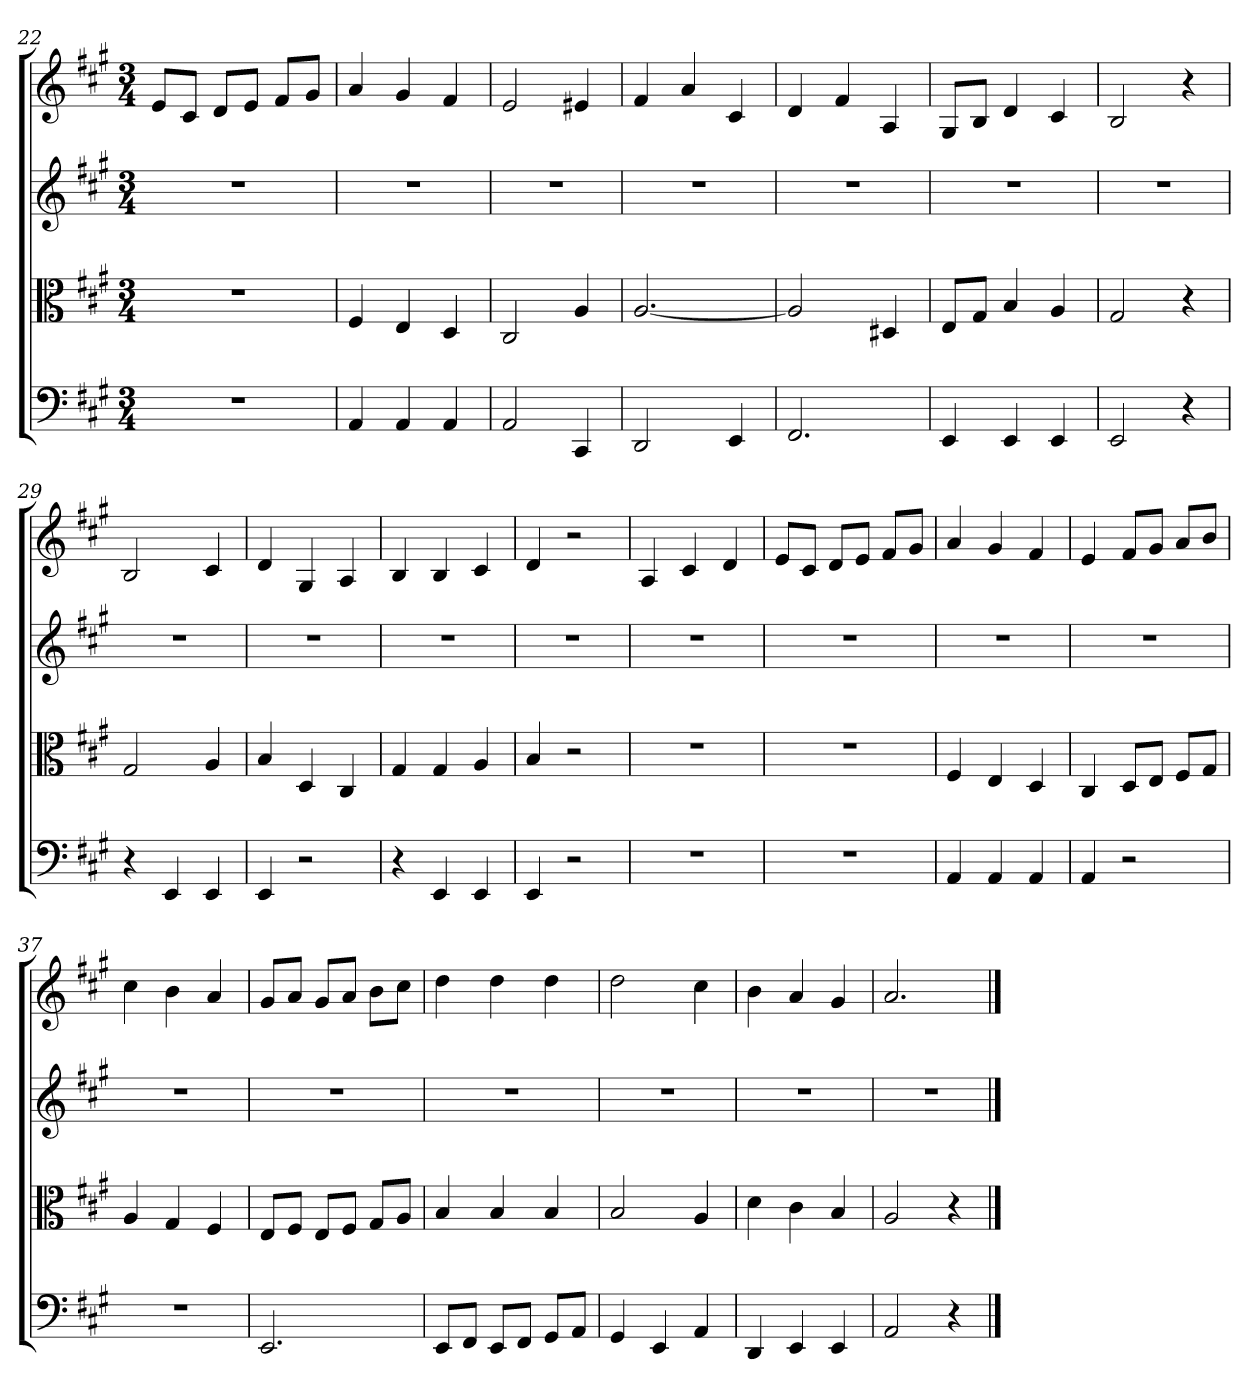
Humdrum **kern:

**kern	**kern	**kern	**kern
*part4	*part3	*part2	*part1
*staff4	*staff3	*staff2	*staff1
*clefF4	*clefC3	*clefG2	*clefG2
*k[f#c#g#]	*k[f#c#g#]	*k[f#c#g#]	*k[f#c#g#]
*A:	*A:	*A:	*A:
*M3/4	*M3/4	*M3/4	*M3/4
=22	=22	=22	=22
2.r	2.r	2.r	8e/L
.	.	.	8c#/J
.	.	.	8d/L
.	.	.	8e/J
.	.	.	8f#/L
.	.	.	8g#/J
=23	=23	=23	=23
4AA	4F#	2.r	4a
4AA	4E	.	4g#
4AA	4D	.	4f#
=24	=24	=24	=24
2AA	2C#	2.r	2e
4CC#	4A	.	4e#X
=25	=25	=25	=25
2DD	[2.A	2.r	4f#
.	.	.	4a
4EE	.	.	4c#
=26	=26	=26	=26
2.FF#	2A]	2.r	4d
.	.	.	4f#
.	4D#X	.	4A
=27	=27	=27	=27
4EE	8E/L	2.r	8G#/L
.	8G#/J	.	8B/J
4EE	4B	.	4d
4EE	4A	.	4c#
=28	=28	=28	=28
2EE	2G#	2.r	2B
4r	4r	.	4r
=29	=29	=29	=29
4r	2G#	2.r	2B
4EE	.	.	.
4EE	4A	.	4c#
=30	=30	=30	=30
4EE	4B	2.r	4d
2r	4D	.	4G#
.	4C#	.	4A
=31	=31	=31	=31
4r	4G#	2.r	4B
4EE	4G#	.	4B
4EE	4A	.	4c#
=32	=32	=32	=32
4EE	4B	2.r	4d
2r	2r	.	2r
=33	=33	=33	=33
2.r	2.r	2.r	4A
.	.	.	4c#
.	.	.	4d
=34	=34	=34	=34
2.r	2.r	2.r	8e/L
.	.	.	8c#/J
.	.	.	8d/L
.	.	.	8e/J
.	.	.	8f#/L
.	.	.	8g#/J
=35	=35	=35	=35
4AA	4F#	2.r	4a
4AA	4E	.	4g#
4AA	4D	.	4f#
=36	=36	=36	=36
4AA	4C#	2.r	4e
2r	8D/L	.	8f#/L
.	8E/J	.	8g#/J
.	8F#/L	.	8a/L
.	8G#/J	.	8b/J
=37	=37	=37	=37
2.r	4A	2.r	4cc#
.	4G#	.	4b
.	4F#	.	4a
=38	=38	=38	=38
2.EE	8E/L	2.r	8g#/L
.	8F#/J	.	8a/J
.	8E/L	.	8g#/L
.	8F#/J	.	8a/J
.	8G#/L	.	8b\L
.	8A/J	.	8cc#\J
=39	=39	=39	=39
8EE/L	4B	2.r	4dd
8FF#/J	.	.	.
8EE/L	4B	.	4dd
8FF#/J	.	.	.
8GG#/L	4B	.	4dd
8AA/J	.	.	.
=40	=40	=40	=40
4GG#	2B	2.r	2dd
4EE	.	.	.
4AA	4A	.	4cc#
=41	=41	=41	=41
4DD	4d	2.r	4b
4EE	4c#	.	4a
4EE	4B	.	4g#
=42	=42	=42	=42
2AA	2A	2.r	2.a
4r	4r	.	.
==	==	==	==
*-	*-	*-	*-
